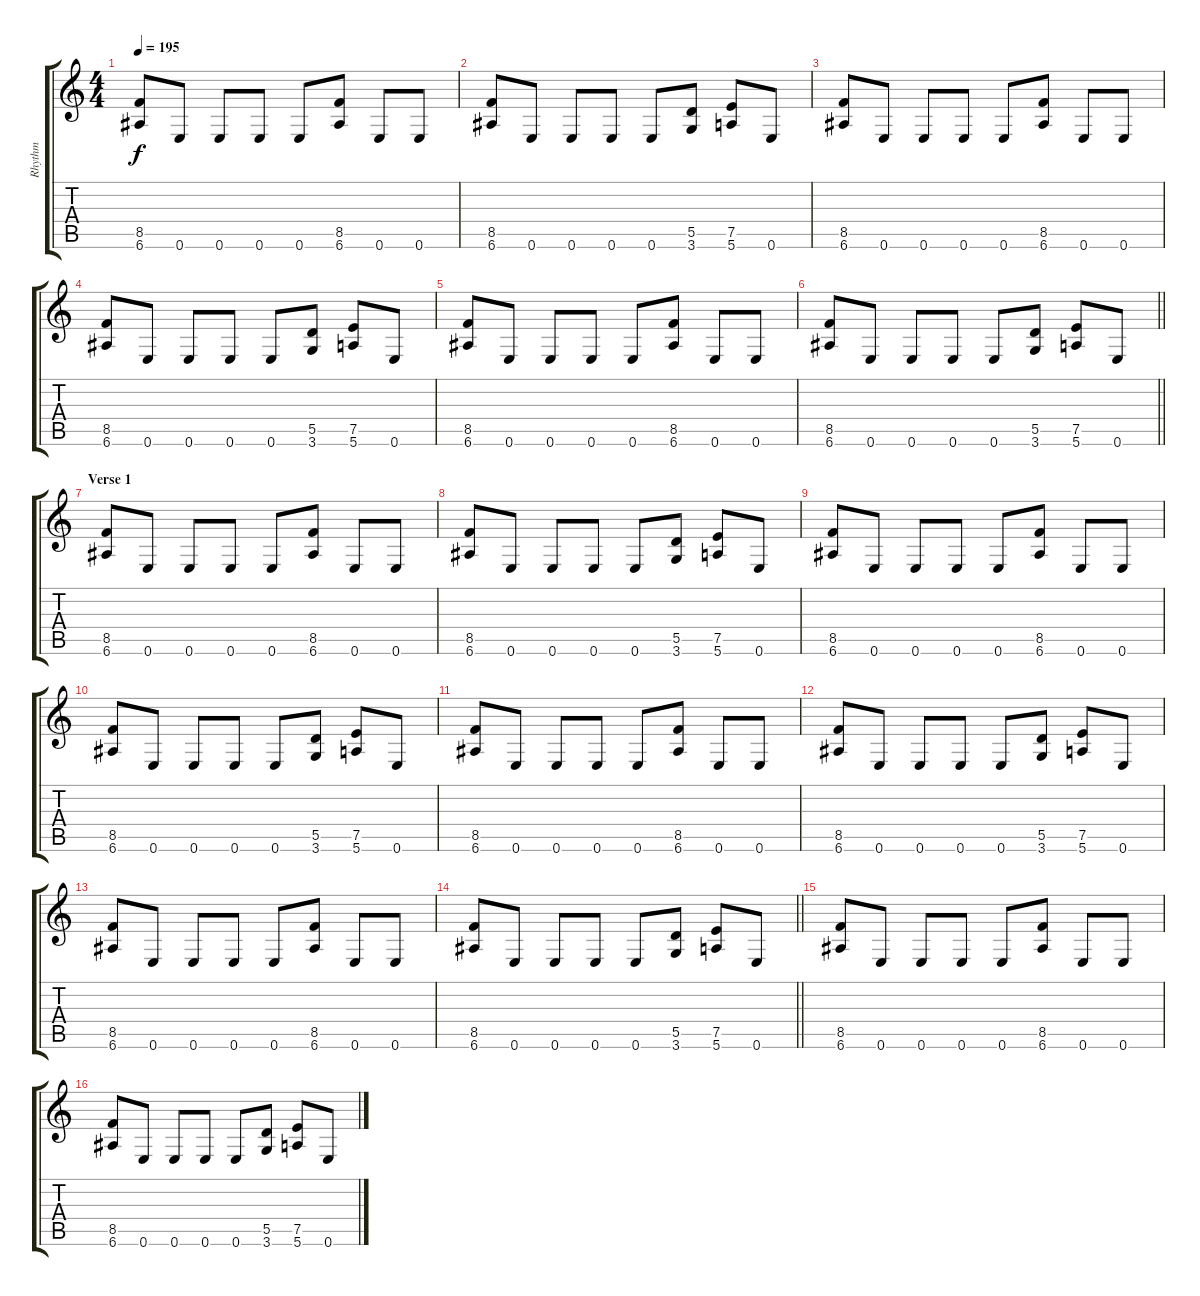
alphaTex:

\track ("Rhythm" "Rhythm") {instrument overdrivenguitar}
\staff {score tabs}
\tuning (E4 B3 G3 D3 A2 E2) {hide}
\ts (4 4)
\tempo 195
\clef g2
\ks c
(8.5 6.6).8{dy f} 0.6.8 0.6.8 0.6.8 0.6.8 (8.5 6.6).8 0.6.8 0.6.8 |
(8.5 6.6).8 0.6.8 0.6.8 0.6.8 0.6.8 (5.5 3.6).8 (7.5 5.6).8 0.6.8 |
(8.5 6.6).8 0.6.8 0.6.8 0.6.8 0.6.8 (8.5 6.6).8 0.6.8 0.6.8 |
(8.5 6.6).8 0.6.8 0.6.8 0.6.8 0.6.8 (5.5 3.6).8 (7.5 5.6).8 0.6.8 |
(8.5 6.6).8 0.6.8 0.6.8 0.6.8 0.6.8 (8.5 6.6).8 0.6.8 0.6.8 |
\barLineRight lightlight
(8.5 6.6).8 0.6.8 0.6.8 0.6.8 0.6.8 (5.5 3.6).8 (7.5 5.6).8 0.6.8 |
\section ("" "Verse 1")
(8.5 6.6).8 0.6.8 0.6.8 0.6.8 0.6.8 (8.5 6.6).8 0.6.8 0.6.8 |
(8.5 6.6).8 0.6.8 0.6.8 0.6.8 0.6.8 (5.5 3.6).8 (7.5 5.6).8 0.6.8 |
(8.5 6.6).8 0.6.8 0.6.8 0.6.8 0.6.8 (8.5 6.6).8 0.6.8 0.6.8 |
(8.5 6.6).8 0.6.8 0.6.8 0.6.8 0.6.8 (5.5 3.6).8 (7.5 5.6).8 0.6.8 |
(8.5 6.6).8 0.6.8 0.6.8 0.6.8 0.6.8 (8.5 6.6).8 0.6.8 0.6.8 |
(8.5 6.6).8 0.6.8 0.6.8 0.6.8 0.6.8 (5.5 3.6).8 (7.5 5.6).8 0.6.8 |
(8.5 6.6).8 0.6.8 0.6.8 0.6.8 0.6.8 (8.5 6.6).8 0.6.8 0.6.8 |
\barLineRight lightlight
(8.5 6.6).8 0.6.8 0.6.8 0.6.8 0.6.8 (5.5 3.6).8 (7.5 5.6).8 0.6.8 |
(8.5 6.6).8 0.6.8 0.6.8 0.6.8 0.6.8 (8.5 6.6).8 0.6.8 0.6.8 |
(8.5 6.6).8 0.6.8 0.6.8 0.6.8 0.6.8 (5.5 3.6).8 (7.5 5.6).8 0.6.8
